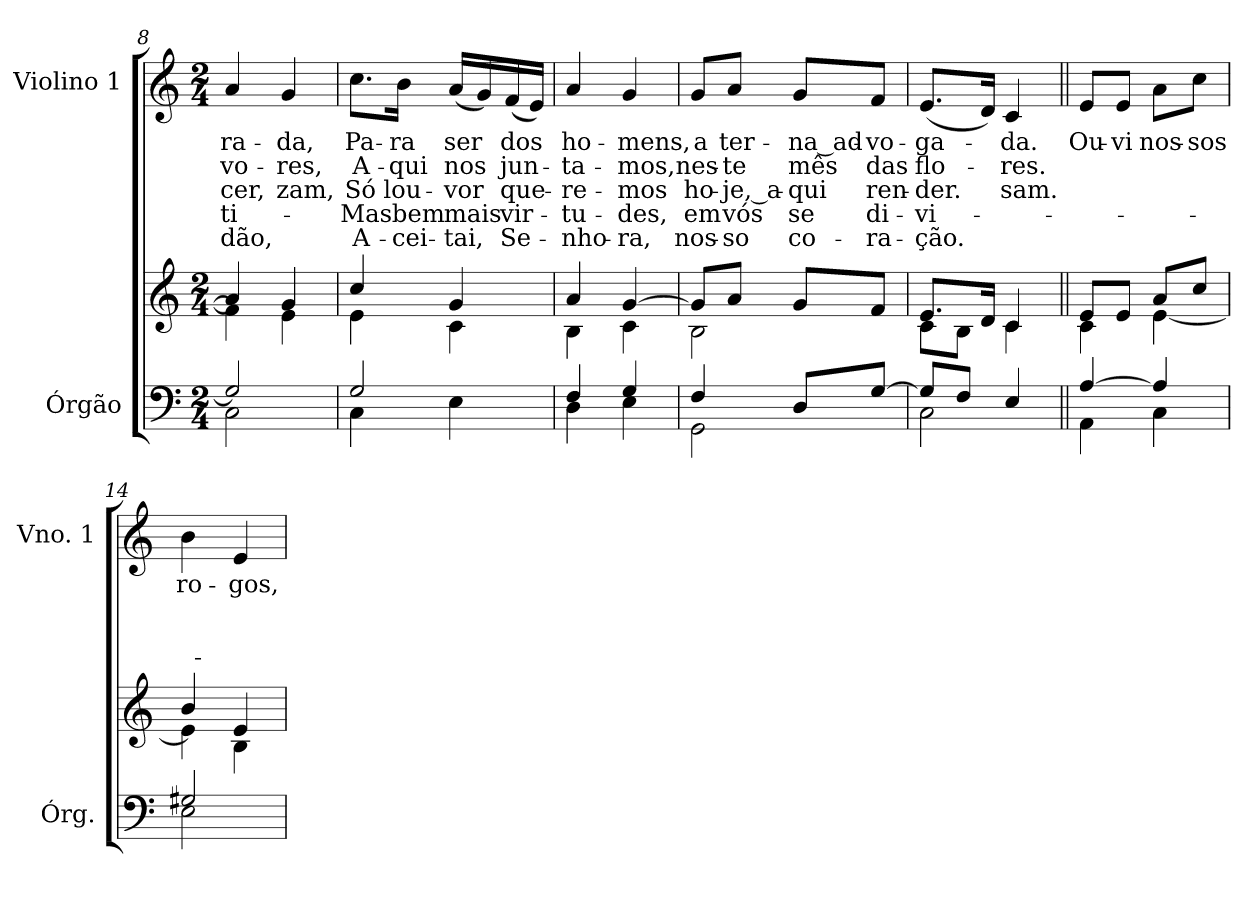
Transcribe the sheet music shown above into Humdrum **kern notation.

**kern	**kern	**kern	**text	**text	**text	**text	**text
*part2	*part2	*part1	*part1	*part1	*part1	*part1	*part1
*staff3	*staff2	*staff1	*staff1	*staff1	*staff1	*staff1	*staff1
*I"Órgão	*	*I"Violino 1	*	*	*	*	*
*I'Órg.	*	*I'Vno. 1	*	*	*	*	*
*clefF4	*clefG2	*clefG2	*	*	*	*	*
*k[]	*k[]	*k[]	*	*	*	*	*
*C:	*C:	*C:	*	*	*	*	*
*M2/4	*M2/4	*M2/4	*	*	*	*	*
=8	=8	=8	=8	=8	=8	=8	=8
*^	*^	*	*	*	*	*	*
!	!	!	!	!	!LO:LY:b:color=#000000	!LO:LY:b:color=#000000	!LO:LY:b:color=#000000	!LO:LY:b:color=#000000	!LO:LY:b:color=#000000
2Gi/]	2Ci\	4ai/]	4fi\]	4ai/	-ra-	-vo-	-cer,	-ti-	-dão,
!	!	!	!	!	!LO:LY:b:color=#000000	!LO:LY:b:color=#000000	!LO:LY:b:color=#000000	!	!
.	.	4gi/	4ei\	4gi/	-da,	-res,	-zam,	.	.
=9	=9	=9	=9	=9	=9	=9	=9	=9	=9
!	!	!	!	!	!LO:LY:b:color=#000000	!LO:LY:b:color=#000000	!LO:LY:b:color=#000000	!LO:LY:b:color=#000000	!LO:LY:b:color=#000000
2Gi/	4Ci\	4cci/	4ei\	8.cci\L	Pa-	A-	Só	Mas	A-
!	!	!	!	!	!LO:LY:b:color=#000000	!LO:LY:b:color=#000000	!LO:LY:b:color=#000000	!LO:LY:b:color=#000000	!LO:LY:b:color=#000000
.	.	.	.	16bi\Jk	-ra	-qui	lou-	bem	-cei-
!	!	!	!	!	!LO:LY:b:color=#000000	!LO:LY:b:color=#000000	!LO:LY:b:color=#000000	!LO:LY:b:color=#000000	!LO:LY:b:color=#000000
.	4Ei\	4gi/	4ci\	(16ai/LL	ser	nos	-vor	mais	-tai,
.	.	.	.	16gi/)	.	.	.	.	.
!	!	!	!	!	!LO:LY:b:color=#000000	!LO:LY:b:color=#000000	!LO:LY:b:color=#000000	!LO:LY:b:color=#000000	!LO:LY:b:color=#000000
.	.	.	.	(16fi/	dos	jun-	que-	vir-	Se-
.	.	.	.	16ei/JJ)	.	.	.	.	.
=10	=10	=10	=10	=10	=10	=10	=10	=10	=10
!	!	!	!	!	!LO:LY:b:color=#000000	!LO:LY:b:color=#000000	!LO:LY:b:color=#000000	!LO:LY:b:color=#000000	!LO:LY:b:color=#000000
4Fi/	4Di\	4ai/	4Bi\	4ai/	ho-	-ta-	-re-	-tu-	-nho-
!	!	!	!	!	!LO:LY:b:color=#000000	!LO:LY:b:color=#000000	!LO:LY:b:color=#000000	!LO:LY:b:color=#000000	!LO:LY:b:color=#000000
4Gi/	4Ei\	[>4gi/	4ci\	4gi/	-mens,	-mos,	-mos	-des,	-ra,
=11	=11	=11	=11	=11	=11	=11	=11	=11	=11
!	!	!	!	!	!LO:LY:b:color=#000000	!LO:LY:b:color=#000000	!LO:LY:b:color=#000000	!LO:LY:b:color=#000000	!LO:LY:b:color=#000000
4Fi/	2GGi\	8gi/L]	2Bi\	8gi/L	a	nes-	ho-	em	nos-
!	!	!	!	!	!LO:LY:b:color=#000000	!LO:LY:b:color=#000000	!LO:LY:b:color=#000000	!LO:LY:b:color=#000000	!LO:LY:b:color=#000000
.	.	8ai/J	.	8ai/J	ter-	-te	-je,_a-	vós	-so
!	!	!	!	!	!LO:LY:b:color=#000000	!LO:LY:b:color=#000000	!LO:LY:b:color=#000000	!LO:LY:b:color=#000000	!LO:LY:b:color=#000000
8Di/L	.	8gi/L	.	8gi/L	-na_ad-	mês	-qui	se	co-
!	!	!	!	!	!LO:LY:b:color=#000000	!LO:LY:b:color=#000000	!LO:LY:b:color=#000000	!LO:LY:b:color=#000000	!LO:LY:b:color=#000000
[>8Gi/J	.	8fi/J	.	8fi/J	-vo-	das	ren-	di-	-ra-
=12	=12	=12	=12	=12	=12	=12	=12	=12	=12
!	!	!	!	!	!LO:LY:b:color=#000000	!LO:LY:b:color=#000000	!LO:LY:b:color=#000000	!LO:LY:b:color=#000000	!LO:LY:b:color=#000000
8Gi/L]	2Ci\	8.ei/L	8ci\L	(8.ei/L	-ga-	flo-	-der.	-vi-	-ção.
8Fi/J	.	.	8Bi\J	.	.	.	.	.	.
.	.	16di/Jk	.	16di/Jk)	.	.	.	.	.
!	!	!	!	!	!LO:LY:b:color=#000000	!LO:LY:b:color=#000000	!LO:LY:b:color=#000000	!	!
4Ei/	.	4ci/	4ci\	4ci/	-da.	-res.	-sam.	.	.
!!LO:LB:g=z
=13||	=13||	=13||	=13||	=13||	=13||	=13||	=13||	=13||	=13||
!	!	!	!	!	!LO:LY:b:color=#000000	!	!	!	!
[>4Ai/	4AAi\	8ei/L	4ci\	8ei/L	Ou-	.	.	.	.
!	!	!	!	!	!LO:LY:b:color=#000000	!	!	!	!
.	.	8ei/J	.	8ei/J	-vi	.	.	.	.
!	!	!	!	!	!LO:LY:b:color=#000000	!	!	!	!
4Ai/]	4Ci\	8ai/L	[<4ei\	8ai\L	nos-	.	.	.	.
!	!	!	!	!	!LO:LY:b:color=#000000	!	!	!	!
.	.	8cci/J	.	8cci\J	-sos	.	.	.	.
=14	=14	=14	=14	=14	=14	=14	=14	=14	=14
!	!	!	!	!	!LO:LY:b:color=#000000	!	!	!	!
2G#Xi/	2Ei\	4bi/	4ei\]	4bi\	ro-	.	.	.	.
!	!	!	!	!	!LO:LY:b:color=#000000	!	!	!	!
.	.	4ei/	4Bi\	4ei/	-gos,	.	.	.	.
*v	*v	*	*	*	*	*	*	*	*
*	*v	*v	*	*	*	*	*	*
=	=	=	=	=	=	=	=
*-	*-	*-	*-	*-	*-	*-	*-
